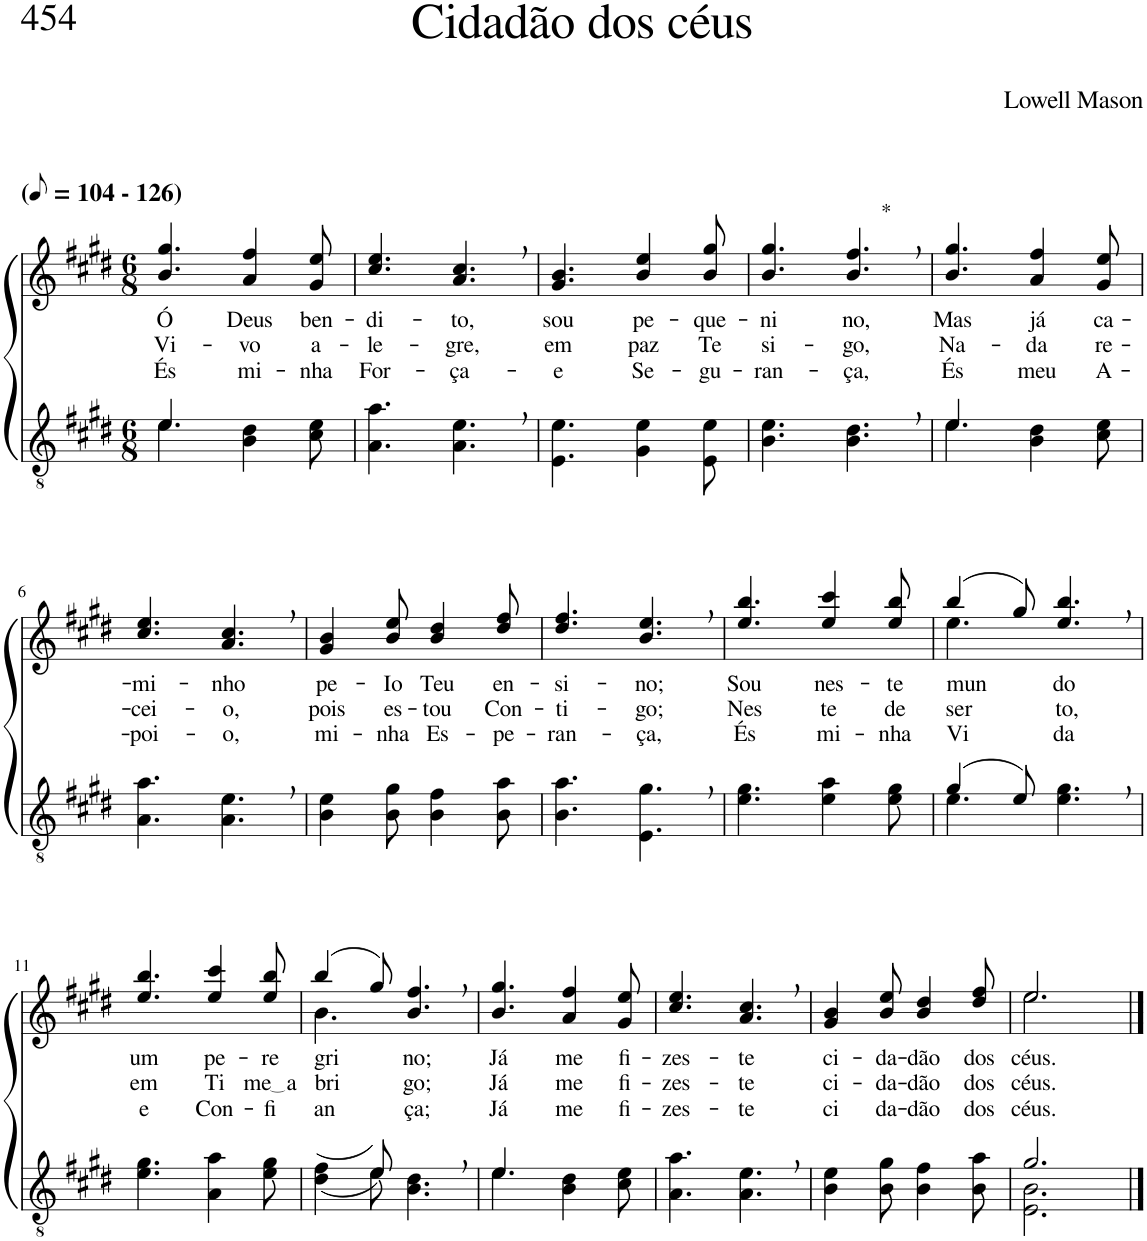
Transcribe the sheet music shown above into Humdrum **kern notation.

**kern	**kern	**text	**text	**text
*part2	*part1	*part1	*part1	*part1
*staff2	*staff1	*staff1	*staff1	*staff1
*I"Parte III e IV	*I"Parte I e II	*	*	*
*clefGv2	*clefG2	*	*	*
*Trd5c9	*Trd5c9	*	*	*
*k[f#c#g#d#]	*k[f#c#g#d#]	*	*	*
*M6/8	*M6/8	*	*	*
*MM52	*MM52	*	*	*
=1	=1	=1	=1	=1
*^	*	*	*	*
!	!	!LO:TX:a:B:t=(	!	!	!
!	!	!LO:TX:a:B:t=- 126)	!	!	!
!	!	!	!LO:LY:b	!LO:LY:b	!LO:LY:b
4.e/	4.e\	4.b/ 4.gg#/	Ó	Vi-	És
!	!	!	!LO:LY:b	!LO:LY:b	!LO:LY:b
4.ryy	4B\ 4d#\	4a/ 4ff#/	Deus	-vo	mi-
!	!	!	!LO:LY:b	!LO:LY:b	!LO:LY:b
.	8c#\ 8e\	8g#/ 8ee/	ben-	a-	-nha
=2	=2	=2	=2	=2	=2
!	!	!	!LO:LY:b	!LO:LY:b	!LO:LY:b
*v	*v	*	*	*	*
4.A\ 4.a\	4.cc#/ 4.ee/	-di-	-le-	For-
!	!	!LO:LY:b	!LO:LY:b	!LO:LY:b
4.A\, 4.e\,	4.a/, 4.cc#/,	-to,	-gre,	-ça-
=3	=3	=3	=3	=3
!	!	!LO:LY:b	!LO:LY:b	!LO:LY:b
4.E\ 4.e\	4.g#/ 4.b/	sou	em	-e
!	!	!LO:LY:b	!LO:LY:b	!LO:LY:b
4G#\ 4e\	4b/ 4ee/	pe-	paz	Se-
!	!	!LO:LY:b	!LO:LY:b	!LO:LY:b
8E\ 8e\	8b/ 8gg#/	-que-	Te	-gu-
=4	=4	=4	=4	=4
!	!	!LO:LY:b	!LO:LY:b	!LO:LY:b
4.B\ 4.e\	4.b/ 4.gg#/	-ni	si-	-ran-
!	!LO:TX:a:t=*	!	!	!
!	!	!LO:LY:b	!LO:LY:b	!LO:LY:b
4.B\, 4.d#\,	4.b/, 4.ff#/,	no,	-go,	-ça,
=5	=5	=5	=5	=5
*^	*	*	*	*
!	!	!	!LO:LY:b	!LO:LY:b	!LO:LY:b
4.e/	4.e\	4.b/ 4.gg#/	Mas	Na-	És
!	!	!	!LO:LY:b	!LO:LY:b	!LO:LY:b
4.ryy	4B\ 4d#\	4a/ 4ff#/	já	-da	meu
!	!	!	!LO:LY:b	!LO:LY:b	!LO:LY:b
.	8c#\ 8e\	8g#/ 8ee/	ca-	re-	A-
!!LO:LB:g=z
=6	=6	=6	=6	=6	=6
!	!	!	!LO:LY:b	!LO:LY:b	!LO:LY:b
*v	*v	*	*	*	*
4.A\ 4.a\	4.cc#/ 4.ee/	-mi-	-cei-	-poi-
!	!	!LO:LY:b	!LO:LY:b	!LO:LY:b
4.A\, 4.e\,	4.a/, 4.cc#/,	-nho	-o,	-o,
=7	=7	=7	=7	=7
!	!	!LO:LY:b	!LO:LY:b	!LO:LY:b
4B\ 4e\	4g#/ 4b/	pe-	pois	mi-
!	!	!LO:LY:b	!LO:LY:b	!LO:LY:b
8B\ 8g#\	8b/ 8ee/	-Io	es-	-nha
!	!	!LO:LY:b	!LO:LY:b	!LO:LY:b
4B\ 4f#\	4b/ 4dd#/	Teu	-tou	Es-
!	!	!LO:LY:b	!LO:LY:b	!LO:LY:b
8B\ 8a\	8dd#/ 8ff#/	en-	Con-	-pe-
=8	=8	=8	=8	=8
!	!	!LO:LY:b	!LO:LY:b	!LO:LY:b
4.B\ 4.a\	4.dd#/ 4.ff#/	-si-	-ti-	-ran-
!	!	!LO:LY:b	!LO:LY:b	!LO:LY:b
4.E\, 4.g#\,	4.b/, 4.ee/,	-no;	-go;	-ça,
=9	=9	=9	=9	=9
!	!	!LO:LY:b	!LO:LY:b	!LO:LY:b
4.e\ 4.g#\	4.ee/ 4.bb/	Sou	Nes	És
!	!	!LO:LY:b	!LO:LY:b	!LO:LY:b
4e\ 4a\	4ee/ 4ccc#/	nes-	te	mi-
!	!	!LO:LY:b	!LO:LY:b	!LO:LY:b
8e\ 8g#\	8ee/ 8bb/	-te	de-	-nha
=10	=10	=10	=10	=10
*^	*^	*	*	*
!	!	!	!	!LO:LY:b	!LO:LY:b	!LO:LY:b
(4g#/	4.e\	(4bb/	4.ee\	mun-	-ser-	Vi-
8e/)	.	8gg#/)	.	.	.	.
!	!	!	!	!LO:LY:b	!LO:LY:b	!LO:LY:b
4.ryy	4.e\ 4.g#\	4.ee/, 4.bb/,	4.ryy	do	-to,	-da
!!LO:LB:g=z
=11	=11	=11	=11	=11	=11	=11
!	!	!	!	!LO:LY:b	!LO:LY:b	!LO:LY:b
*v	*v	*	*	*	*	*
*	*v	*v	*	*	*
4.e\ 4.g#\	4.ee/ 4.bb/	um	em	e
!	!	!LO:LY:b	!LO:LY:b	!LO:LY:b
4A\ 4a\	4ee/ 4ccc#/	pe-	Ti	Con-
!	!	!LO:LY:b	!LO:LY:b	!LO:LY:b
8e\ 8g#\	8ee/ 8bb/	-re-	me a	-fi-
=12	=12	=12	=12	=12
*^	*^	*	*	*
!	!	!	!	!LO:LY:b	!LO:LY:b	!LO:LY:b
4ryy	4d#\ 4f#\	(4bb/	4.b\	-gri-	-bri-	-an-
((8e/	8e\	8gg#/)	.	.	.	.
!	!	!	!	!LO:LY:b	!LO:LY:b	!LO:LY:b
4.ryy	4.B\ 4.d#\	4.b/, 4.ff#/,	4.ryy	no;	go;	-ça;
=13	=13	=13	=13	=13	=13	=13
!	!	!	!	!LO:LY:b	!LO:LY:b	!LO:LY:b
*	*	*v	*v	*	*	*
4.e/	4.e\	4.b/ 4.gg#/	Já	Já	Já
!	!	!	!LO:LY:b	!LO:LY:b	!LO:LY:b
4.ryy	4B\ 4d#\	4a/ 4ff#/	me	me	me
!	!	!	!LO:LY:b	!LO:LY:b	!LO:LY:b
.	8c#\ 8e\	8g#/ 8ee/	fi-	fi-	fi-
=14	=14	=14	=14	=14	=14
!	!	!	!LO:LY:b	!LO:LY:b	!LO:LY:b
*v	*v	*	*	*	*
4.A\ 4.a\	4.cc#/ 4.ee/	-zes-	-zes-	-zes-
!	!	!LO:LY:b	!LO:LY:b	!LO:LY:b
4.A\, 4.e\,	4.a/, 4.cc#/,	-te	-te	-te
=15	=15	=15	=15	=15
!	!	!LO:LY:b	!LO:LY:b	!LO:LY:b
4B\ 4e\	4g#/ 4b/	ci-	ci-	ci
!	!	!LO:LY:b	!LO:LY:b	!LO:LY:b
8B\ 8g#\	8b/ 8ee/	-da-	-da-	da-
!	!	!LO:LY:b	!LO:LY:b	!LO:LY:b
4B\ 4f#\	4b/ 4dd#/	-dão	-dão	-dão
!	!	!LO:LY:b	!LO:LY:b	!LO:LY:b
8B\ 8a\	8dd#/ 8ff#/	dos	dos	dos
=16	=16	=16	=16	=16
*^	*^	*	*	*
!	!	!	!	!LO:LY:b	!LO:LY:b	!LO:LY:b
2.g#/	2.E\ 2.B\	2.ee/	2.ee\	-céus.	-céus.	céus.
*v	*v	*	*	*	*	*
*	*v	*v	*	*	*
==	==	==	==	==
*-	*-	*-	*-	*-
